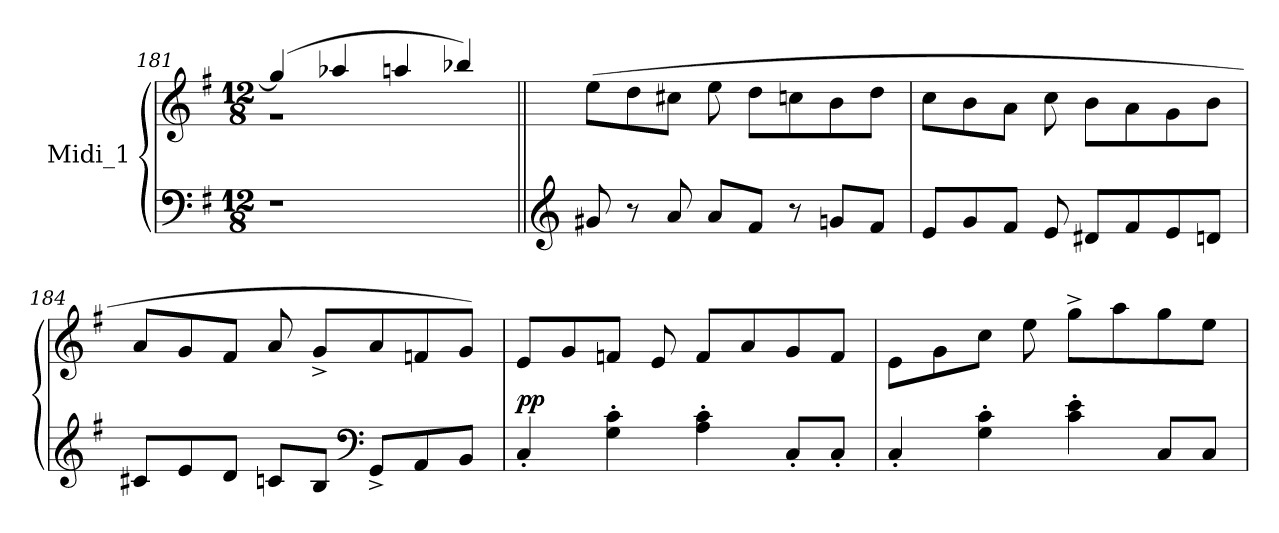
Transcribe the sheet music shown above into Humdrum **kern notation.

**kern	**kern	**dynam
*part1	*part1	*part1
*staff2	*staff1	*staff1/2
*I"Midi_1	*	*
!!LO:PB:g=z
*clefF4	*clefG2	*
*k[f#]	*k[f#]	*
*G:	*G:	*
*M12/8	*M12/8	*
=181	=181	=181
*^	*^	*
1r	2ryy	(>4gg/]	1r	.
.	.	4aa-X/	.	.
.	2ryy	4aan/	.	.
.	.	4bb-X/)	.	.
*v	*v	*	*	*
*	*v	*v	*
!!LO:LB:g=z
=182||	=182||	=182||
*clefG2	*	*
8g#X/	(>8ee\L	.
8r	8dd\	.
8a/	8cc#X\J	.
8a/L	8ee\	.
8f#i/J	8dd\L	.
8r	8ccn\	.
8gn/L	8b\	.
8f#/J	8dd\J	.
=183	=183	=183
8e/L	8cc\L	.
8g/	8b\	.
8f#/J	8a\J	.
8e/	8cc\	.
8d#X/L	8b\L	.
8f#/	8a\	.
8e/	8g\	.
8dn/J	8b\J	.
=184	=184	=184
8c#X/L	8a/L	.
8e/	8g/	.
8d/J	8f#i/J	.
8cn/L	8a/	.
8B/J	8g^/L	.
*clefF4	*	*
8GG^/L	8a/	.
8AA/	8fn/	.
8BB/J	8g/J)	.
=185	=185	=185
!	!	!LO:DY:a=2
4C'/	8e/L	pp
.	8g/	.
4G\' 4c\'	8fn/J	.
.	8e/	.
4A\' 4c\'	8f/L	.
.	8a/	.
8C'/L	8g/	.
8C'/J	8f/J	.
!!LO:LB:g=z
=186	=186	=186
4C'/	8e\L	.
.	8g\	.
4G\' 4c\'	8cc\J	.
.	8ee\	.
4c\' 4e\'	8gg^\L	.
.	8aa\	.
8C/L	8gg\	.
8C/J	8ee\J	.
=	=	=
*-	*-	*-
